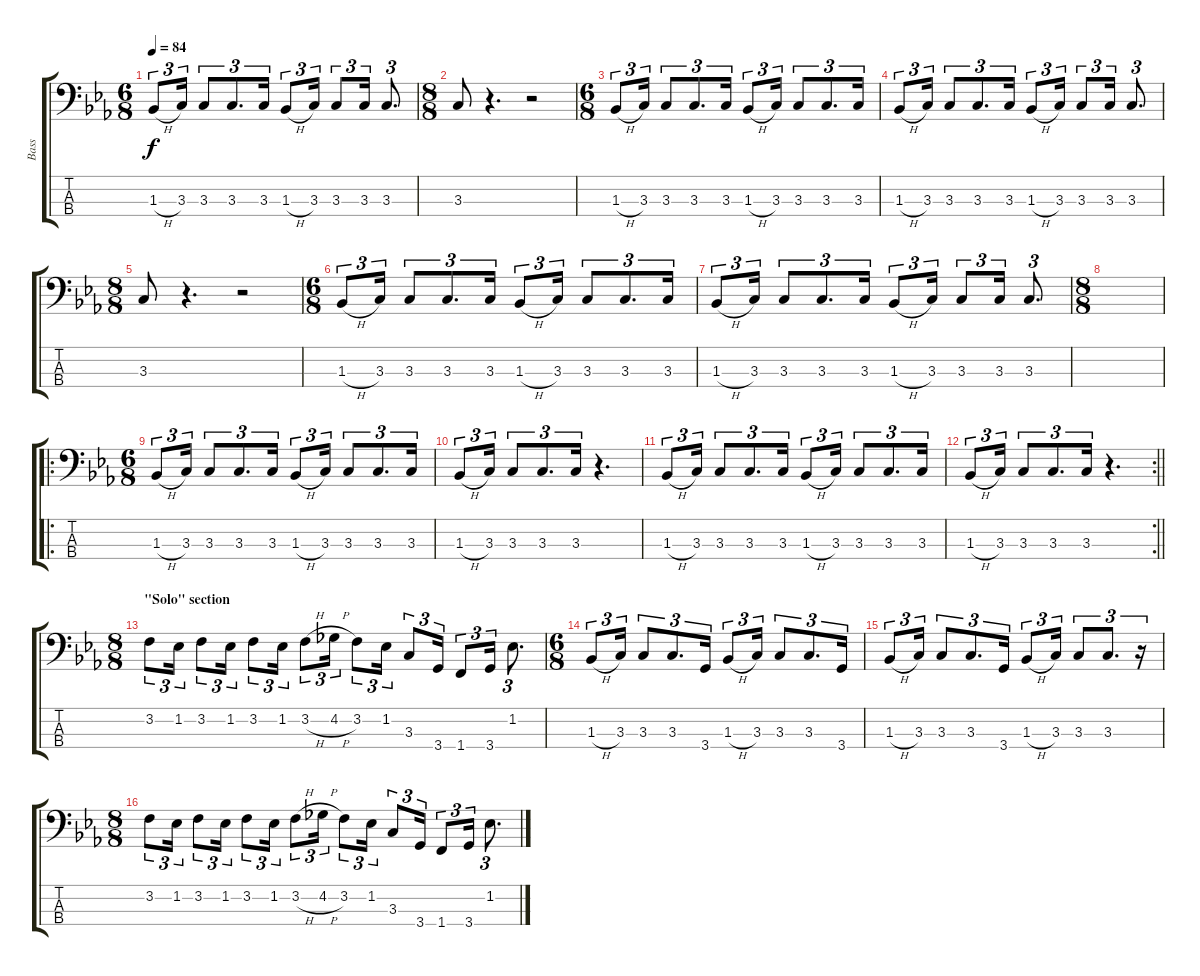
\track ("Bass" "Bass") {instrument electricbassfinger}
\staff {score tabs}
\tuning (G2 D2 A1 E1) {hide}
\ts (6 8)
\tempo 84
\clef f4
\ks cminor
1.3{h}.8{tu (3 2) dy f} 3.3.16{tu (3 2)} 3.3.8{tu (3 2)} 3.3.8{d tu (3 2)} 3.3.16{tu (3 2)} 1.3{h}.8{tu (3 2)} 3.3.16{tu (3 2)} 3.3.8{tu (3 2)} 3.3.16{tu (3 2)} 3.3.8{d tu (3 2)} |
\ts (8 8)
3.3.8 r.4{d} r.2 |
\ts (6 8)
1.3{h}.8{tu (3 2)} 3.3.16{tu (3 2)} 3.3.8{tu (3 2)} 3.3.8{d tu (3 2)} 3.3.16{tu (3 2)} 1.3{h}.8{tu (3 2)} 3.3.16{tu (3 2)} 3.3.8{tu (3 2)} 3.3.8{d tu (3 2)} 3.3.16{tu (3 2)} |
1.3{h}.8{tu (3 2)} 3.3.16{tu (3 2)} 3.3.8{tu (3 2)} 3.3.8{d tu (3 2)} 3.3.16{tu (3 2)} 1.3{h}.8{tu (3 2)} 3.3.16{tu (3 2)} 3.3.8{tu (3 2)} 3.3.16{tu (3 2)} 3.3.8{d tu (3 2)} |
\ts (8 8)
3.3.8 r.4{d} r.2 |
\ts (6 8)
1.3{h}.8{tu (3 2)} 3.3.16{tu (3 2)} 3.3.8{tu (3 2)} 3.3.8{d tu (3 2)} 3.3.16{tu (3 2)} 1.3{h}.8{tu (3 2)} 3.3.16{tu (3 2)} 3.3.8{tu (3 2)} 3.3.8{d tu (3 2)} 3.3.16{tu (3 2)} |
1.3{h}.8{tu (3 2)} 3.3.16{tu (3 2)} 3.3.8{tu (3 2)} 3.3.8{d tu (3 2)} 3.3.16{tu (3 2)} 1.3{h}.8{tu (3 2)} 3.3.16{tu (3 2)} 3.3.8{tu (3 2)} 3.3.16{tu (3 2)} 3.3.8{d tu (3 2)} |
\ts (8 8)
|
\ro
\ts (6 8)
1.3{h}.8{tu (3 2)} 3.3.16{tu (3 2)} 3.3.8{tu (3 2)} 3.3.8{d tu (3 2)} 3.3.16{tu (3 2)} 1.3{h}.8{tu (3 2)} 3.3.16{tu (3 2)} 3.3.8{tu (3 2)} 3.3.8{d tu (3 2)} 3.3.16{tu (3 2)} |
1.3{h}.8{tu (3 2)} 3.3.16{tu (3 2)} 3.3.8{tu (3 2)} 3.3.8{d tu (3 2)} 3.3.16{tu (3 2)} r.4{d} |
1.3{h}.8{tu (3 2)} 3.3.16{tu (3 2)} 3.3.8{tu (3 2)} 3.3.8{d tu (3 2)} 3.3.16{tu (3 2)} 1.3{h}.8{tu (3 2)} 3.3.16{tu (3 2)} 3.3.8{tu (3 2)} 3.3.8{d tu (3 2)} 3.3.16{tu (3 2)} |
\rc 2
\barLineRight lightlight
1.3{h}.8{tu (3 2)} 3.3.16{tu (3 2)} 3.3.8{tu (3 2)} 3.3.8{d tu (3 2)} 3.3.16{tu (3 2)} r.4{d} |
\ts (8 8)
\section ("" "\"Solo\" section")
3.2.8{tu (3 2)} 1.2.16{tu (3 2)} 3.2.8{tu (3 2)} 1.2.16{tu (3 2)} 3.2.8{tu (3 2)} 1.2.16{tu (3 2)} 3.2{h}.8{tu (3 2)} 4.2{h}.16{tu (3 2)} 3.2.8{tu (3 2)} 1.2.16{tu (3 2)} 3.3.8{tu (3 2)} 3.4.16{tu (3 2)} 1.4.8{tu (3 2)} 3.4.16{tu (3 2)} 1.2.8{d tu (3 2)} |
\ts (6 8)
1.3{h}.8{tu (3 2)} 3.3.16{tu (3 2)} 3.3.8{tu (3 2)} 3.3.8{d tu (3 2)} 3.4.16{tu (3 2)} 1.3{h}.8{tu (3 2)} 3.3.16{tu (3 2)} 3.3.8{tu (3 2)} 3.3.8{d tu (3 2)} 3.4.16{tu (3 2)} |
1.3{h}.8{tu (3 2)} 3.3.16{tu (3 2)} 3.3.8{tu (3 2)} 3.3.8{d tu (3 2)} 3.4.16{tu (3 2)} 1.3{h}.8{tu (3 2)} 3.3.16{tu (3 2)} 3.3.8{tu (3 2)} 3.3.8{d tu (3 2)} r.16{tu (3 2)} |
\ts (8 8)
3.2.8{tu (3 2)} 1.2.16{tu (3 2)} 3.2.8{tu (3 2)} 1.2.16{tu (3 2)} 3.2.8{tu (3 2)} 1.2.16{tu (3 2)} 3.2{h}.8{tu (3 2)} 4.2{h}.16{tu (3 2)} 3.2.8{tu (3 2)} 1.2.16{tu (3 2)} 3.3.8{tu (3 2)} 3.4.16{tu (3 2)} 1.4.8{tu (3 2)} 3.4.16{tu (3 2)} 1.2.8{d tu (3 2)}
